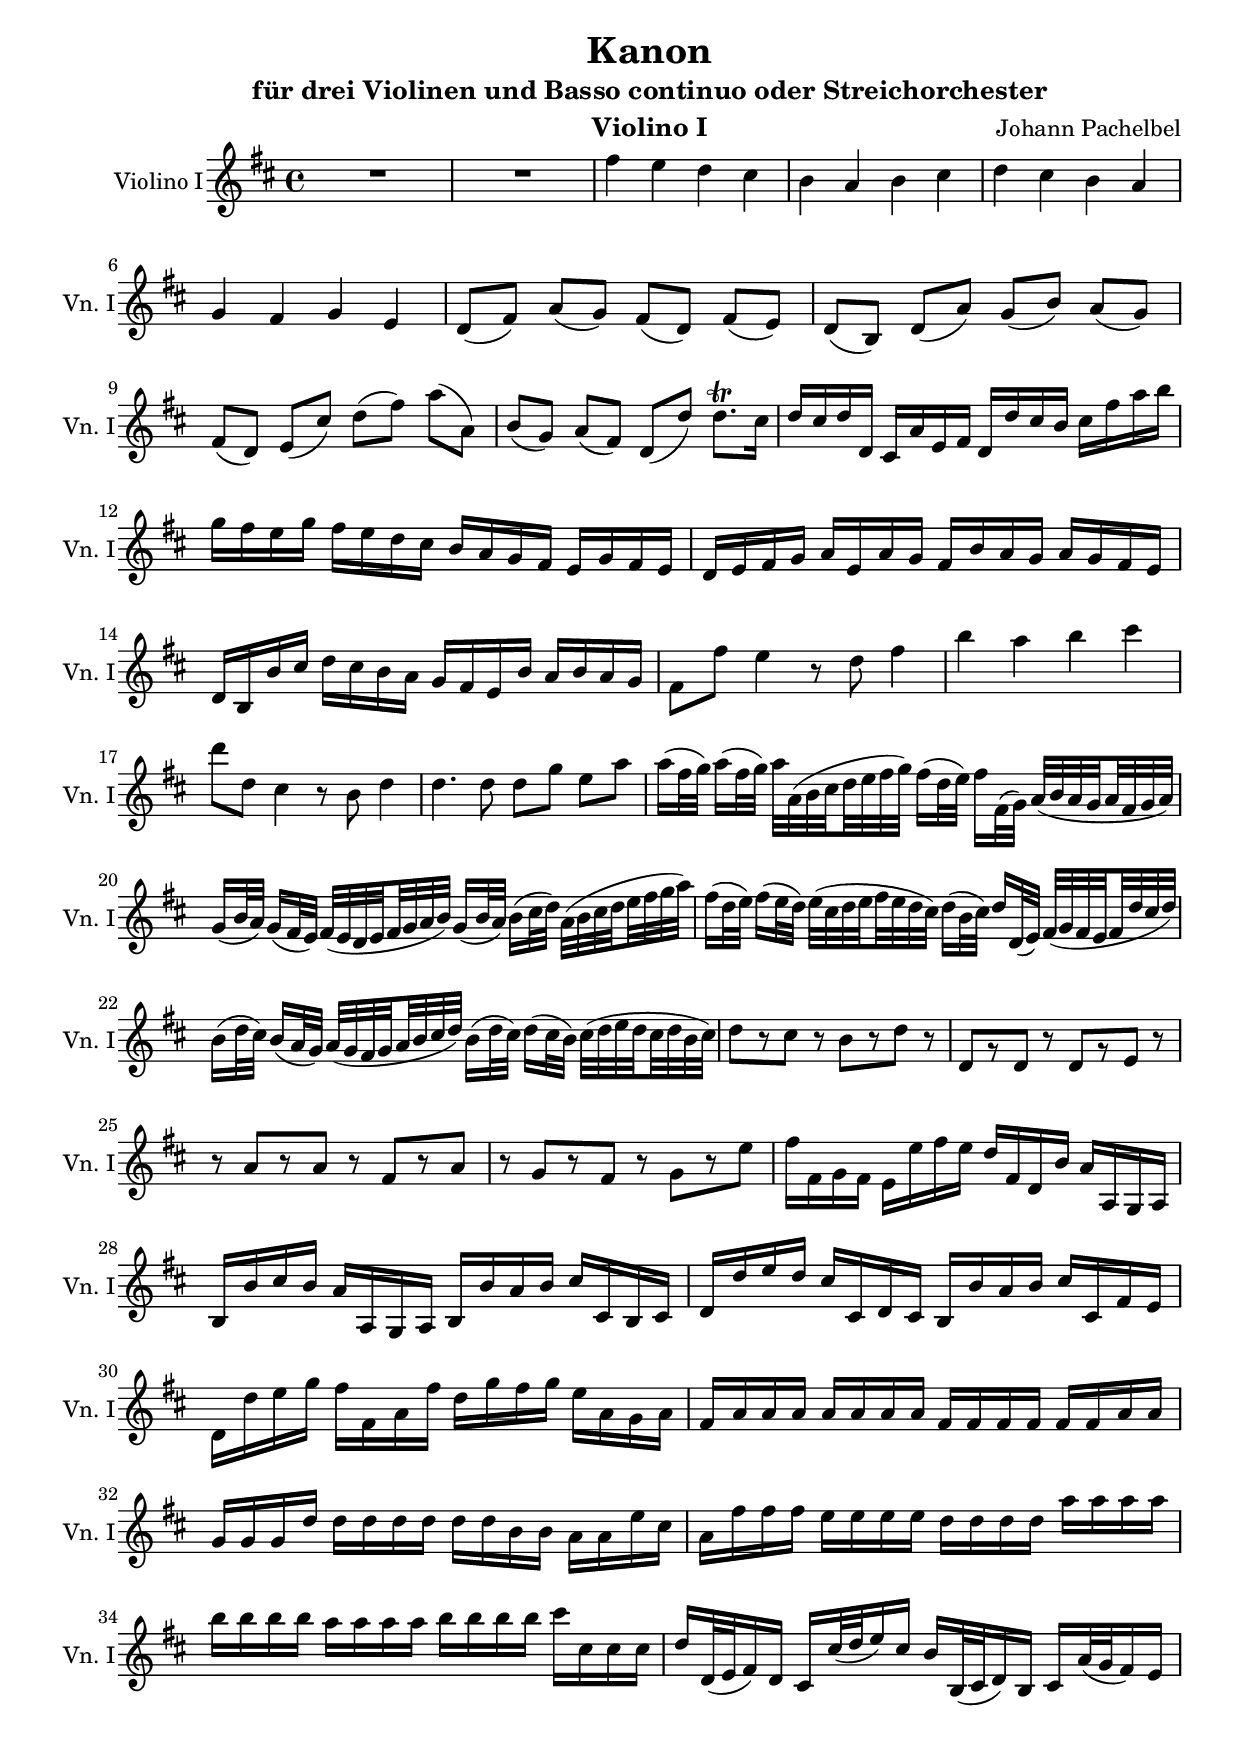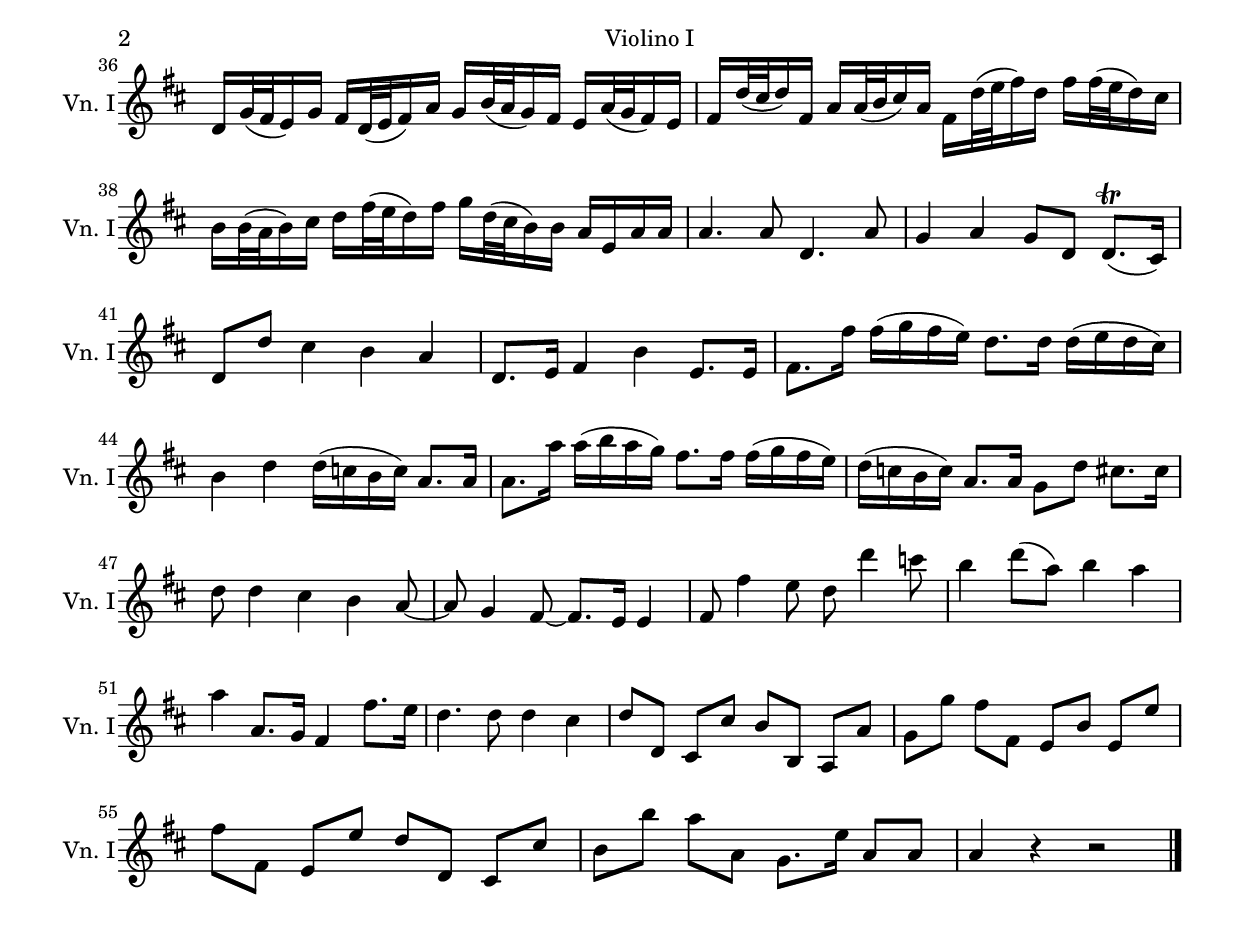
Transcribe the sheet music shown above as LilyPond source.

\include "../definitions.ily"
common = {
  fis4 e d cis |
  b4 a b cis |
  d4 cis b a |
  g4 fis g e |
  d8( fis) a( g) fis( d) fis( e) |
  d8( b) d( a') g( b) a( g) |
  fis8( d) e( cis') d( fis) a( a,) |
  b8( g) a( fis) d( d') d8.\trill cis16 | % 10
  d16 cis d d, cis a' e fis d d' cis b cis fis a b |
  g16 fis e g fis e d cis b a g fis e g fis e |
  d16 e fis g a e a g fis b a g a g fis e |
  d16 b b' cis d cis b a g fis e b' a b a g |
  fis8 fis' e4 r8 d fis4 |
  b4 a b cis |
  d8 d, cis4 r8 b d4 |
  d4. d8 d g e a |
  \set subdivideBeams = ##t
  \set baseMoment = #(ly:make-moment 1 8)
  \set beatStructure = #'(2 2 2 2)
  a16([ fis32 g)] a16( fis32 g) a a,( b cis d e fis g) fis16([ d32 e)] fis16 fis,32( g) a( b a g a fis g a) |
  g16([ b32 a)] g16([ fis32 e)] fis( e d e fis g a b) g16([ b32 a)] b16( cis32 d) a( b cis d e fis g a) | % 20
  fis16([ d32 e)] fis16( e32 d) e( cis d e fis e d cis) d16([ b32 cis)] d16 d,32( e) fis( g fis e fis d' cis d) |
  b16([ d32 cis)] b16( a32 g) a( g fis g a b cis d) b16([ d32 cis)] d16( cis32 b) cis( d e d cis d b cis) |
  d8[ r cis] r b[ r d] r |
  d,8[ r d] r d[ r e] r |
  r8 a[ r a] r fis[ r a] |
  r8 g[ r fis] r g[ r e'] |
  \set subdivideBeams = ##f
  fis16 fis, g fis e e' fis e d fis, d b' a a, g a |
  b16 b' cis b a a, g a b b' a b cis cis, b cis |
  d16 d' e d cis cis, d cis b b' a b cis cis, fis e |
  d16 d' e g fis fis, a fis' d g fis g e a, g a | % 30
  fis16 a a a a a a a fis fis fis fis fis fis a a |
  g16 g g d' d d d d d d b b a a e' cis |
  a16 fis' fis fis e e e e d d d d a' a a a |
  b16 b b b a a a a b b b b cis cis, cis cis |
  d16 d,32( e fis16) d cis cis'32( d e16) cis b b,32( cis d16) b cis a'32( g fis16) e |
  d16 g32( fis e16) g fis d32( e fis16) a g b32( a g16) fis e a32( g fis16) e |
  fis16 d'32( cis d16) fis, a a32( b cis16) a fis d'32( e fis16) d fis fis32( e d16) cis |
  b16 b32( a b16) cis d fis32( e d16) fis g d32( cis b16) b a e a a |
  a4. a8 d,4. a'8 |
  g4 a g8 d d8.(\trill cis16) | % 40
  d8 d' cis4 b a |
  d,8. e16 fis4 b e,8. e16 |
  fis8. fis'16 fis( g fis e) d8. d16 d( e d cis) |
  b4 d d16( c b c) a8. a16 |
  a8. a'16 a( b a g) fis8. fis16 fis( g fis e) |
  d16( c b c) a8. a16 g8 d' cis8. cis16 |
  d8 d4 cis b a8~ |
  a8 g4 fis8~ fis8. e16 e4 |
  fis8 fis'4 e8 d d'4 c8 |
  b4 d8( a) b4 a | % 50
  a a,8. g16 fis4 fis'8. e16 |
  d4. d8 d4 cis |
}

violinOne = \new Staff \relative c'' {
  \set Staff.instrumentName = \vnILN
  \set Staff.shortInstrumentName = \vnISN
  \set Staff.midiInstrument = \vnMN
  \time 4/4
  \set Timing.beamExceptions = #'()
  \key d \major

  R1*2
  \common
  {
    d8 d, cis cis' b b, a a' |
    g g' fis fis, e b' e, e' |
    fis8 fis, e e' d d, cis cis' |
    b8 b' a a, g8. e'16 a,8 a |
    a4 r r2 \bar "|."
  }
}


\paper {
  ragged-bottom = ##t
  check-consistency = ##t
  left-margin = 20
}
\header {
  title = \title
  subtitle = \subtitle
  composer = \composer
  instrument = \vnILN
}
\score {
  \violinOne
  \midi {
    \tempo 4 = 63
  }
  \layout { }
}

